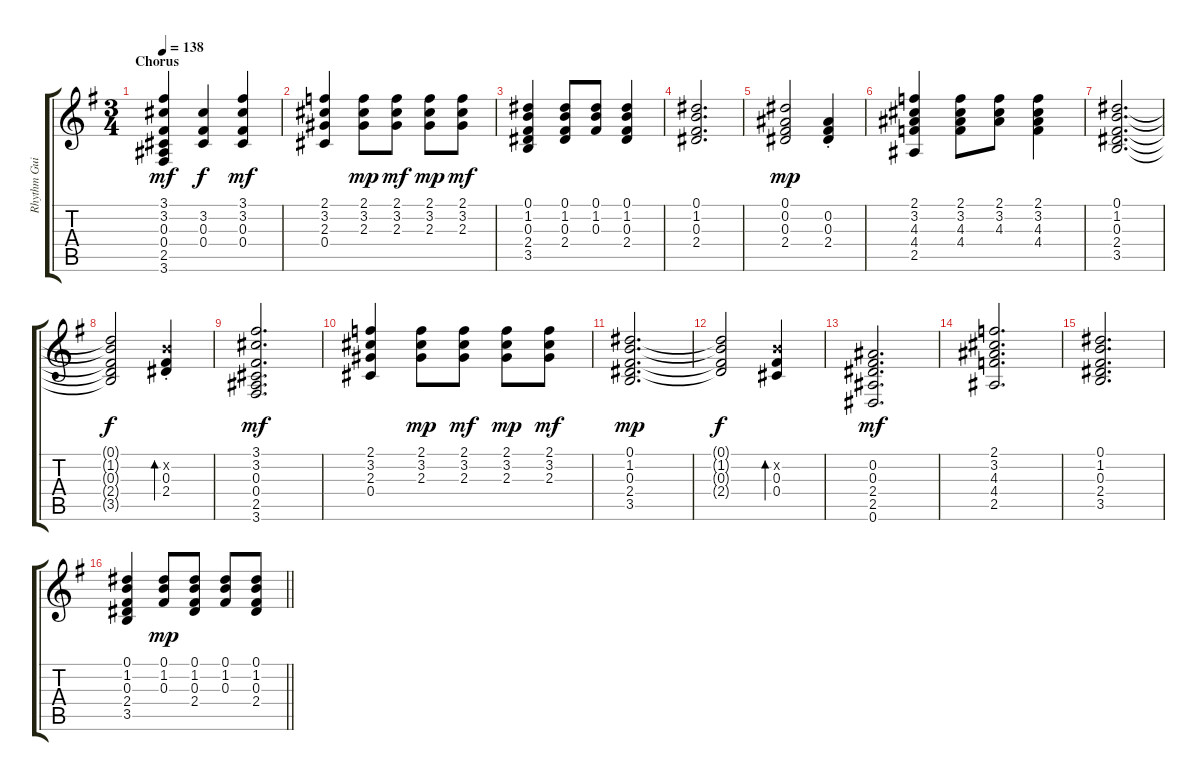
\track ("Rhythm Guitar II (Andre Olbrich)" "Rhythm Gui") {instrument acousticguitarsteel}
\staff {score tabs}
\tuning (Eb4 Bb3 Gb3 Db3 Ab2 Eb2) {hide}
\ts (3 4)
\section ("" "Chorus")
\tempo 138
\clef g2
\ks eminor
(3.1 3.2 0.3 0.4 2.5 3.6).4{dy mf} (3.2 0.3 0.4).4{dy f} (3.1 3.2 0.3 0.4).4{dy mf} |
(2.1 3.2 2.3 0.4).4 (2.1 3.2 2.3).8{dy mp} (2.1 3.2 2.3).8{dy mf} (2.1 3.2 2.3).8{dy mp} (2.1 3.2 2.3).8{dy mf} |
(0.1 1.2 0.3 2.4 3.5).4 (0.1 1.2 0.3 2.4).8 (0.1 1.2 0.3).8 (0.1 1.2 0.3 2.4).4 |
(0.1 1.2 0.3 2.4).2{d} |
(0.1 0.2 0.3 2.4).2{dy mp} (0.2{st} 0.3{st} 2.4{st}).4 |
(2.1 3.2 4.3 4.4 2.5).4 (2.1 3.2 4.3 4.4).8 (2.1 3.2 4.3).8 (2.1 3.2 4.3 4.4).4 |
(0.1 1.2 0.3 2.4 3.5).2{d} |
(0.1{t} 1.2{t} 0.3{t} 2.4{t} 3.5{t}).2{dy f} (1.2{x} 0.3{st} 2.4{st}).4{bd 60} |
(3.1 3.2 0.3 0.4 2.5 3.6).2{d dy mf} |
(2.1 3.2 2.3 0.4).4 (2.1 3.2 2.3).8{dy mp} (2.1 3.2 2.3).8{dy mf} (2.1 3.2 2.3).8{dy mp} (2.1 3.2 2.3).8{dy mf} |
(0.1 1.2 0.3 2.4 3.5).2{d dy mp} |
(0.1{t} 1.2{t} 0.3{t} 2.4{t}).2{dy f} (1.2{x} 0.3 0.4).4{bd 60} |
(0.2 0.3 2.4 2.5 0.6).2{d dy mf} |
(2.1 3.2 4.3 4.4 2.5).2{d} |
(0.1 1.2 0.3 2.4 3.5).2{d} |
\barLineRight lightlight
(0.1 1.2 0.3 2.4 3.5).4 (0.1 1.2 0.3).8{dy mp} (0.1 1.2 0.3 2.4).8 (0.1 1.2 0.3).8 (0.1 1.2 0.3 2.4).8
